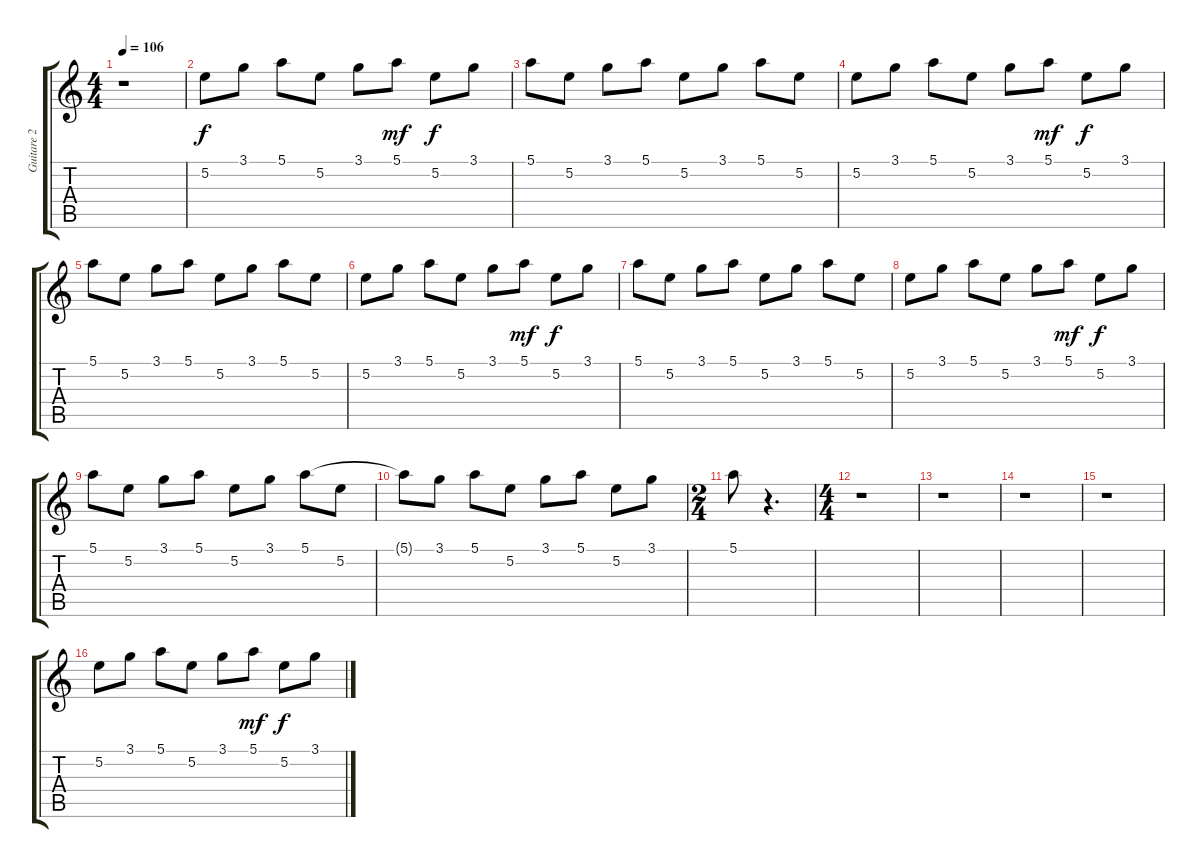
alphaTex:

\track ("Guitare 2" "Guitare 2") {instrument electricguitarclean}
\staff {score tabs}
\tuning (E4 B3 G3 D3 A2 E2) {hide}
\ts (4 4)
\tempo 106
\clef g2
\ks c
r.1{dy f} |
5.2.8 3.1.8 5.1.8 5.2.8 3.1.8 5.1.8{dy mf} 5.2.8{dy f} 3.1.8 |
5.1.8 5.2.8 3.1.8 5.1.8 5.2.8 3.1.8 5.1.8 5.2.8 |
5.2.8 3.1.8 5.1.8 5.2.8 3.1.8 5.1.8{dy mf} 5.2.8{dy f} 3.1.8 |
5.1.8 5.2.8 3.1.8 5.1.8 5.2.8 3.1.8 5.1.8 5.2.8 |
5.2.8 3.1.8 5.1.8 5.2.8 3.1.8 5.1.8{dy mf} 5.2.8{dy f} 3.1.8 |
5.1.8 5.2.8 3.1.8 5.1.8 5.2.8 3.1.8 5.1.8 5.2.8 |
5.2.8 3.1.8 5.1.8 5.2.8 3.1.8 5.1.8{dy mf} 5.2.8{dy f} 3.1.8 |
5.1.8 5.2.8 3.1.8 5.1.8 5.2.8 3.1.8 5.1.8 5.2.8 |
5.1{t}.8 3.1.8 5.1.8 5.2.8 3.1.8 5.1.8 5.2.8 3.1.8 |
\ts (2 4)
5.1.8 r.4{d} |
\ts (4 4)
r.1 |
r.1 |
r.1 |
r.1 |
5.2.8 3.1.8 5.1.8 5.2.8 3.1.8 5.1.8{dy mf} 5.2.8{dy f} 3.1.8
